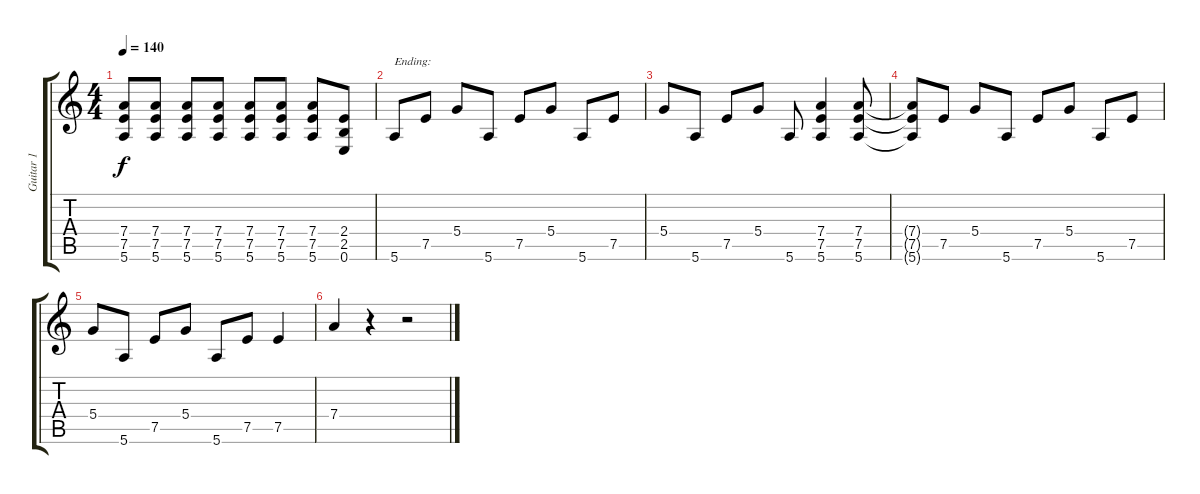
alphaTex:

\track ("Guitar 1" "Guitar 1") {instrument distortionguitar}
\staff {score tabs}
\tuning (E4 B3 G3 D3 A2 E2) {hide}
\ts (4 4)
\tempo 140
\clef g2
\ks c
(7.4{t} 7.5{t} 5.6{t}).8{dy f} (7.4 7.5 5.6).8 (7.4 7.5 5.6).8 (7.4 7.5 5.6).8 (7.4 7.5 5.6).8 (7.4 7.5 5.6).8 (7.4 7.5 5.6).8 (2.4 2.5 0.6).8 |
5.6.8{txt "Ending:"} 7.5.8 5.4.8 5.6.8 7.5.8 5.4.8 5.6.8 7.5.8 |
5.4.8 5.6.8 7.5.8 5.4.8 5.6.8 (7.4 7.5 5.6).4 (7.4 7.5 5.6).8 |
(7.4{t} 7.5{t} 5.6{t}).8 7.5.8 5.4.8 5.6.8 7.5.8 5.4.8 5.6.8 7.5.8 |
5.4.8 5.6.8 7.5.8 5.4.8 5.6.8 7.5.8 7.5.4 |
7.4.4 r.4 r.2
